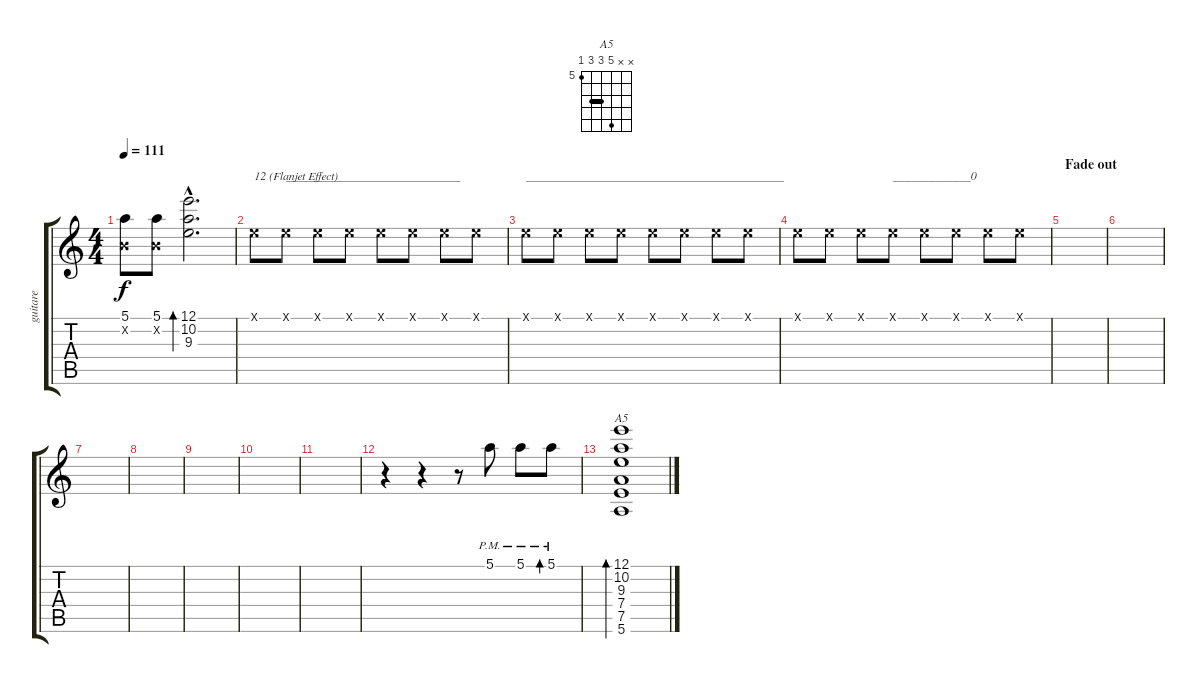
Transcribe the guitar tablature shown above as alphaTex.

\track ("guitare" "guitare") {instrument electricguitarjazz}
\staff {score tabs}
\tuning (E4 B3 G3 D3 A2 E2) {hide}
\chord ("A5" x x 9 7 7 5) {firstfret 5 barre 7}
\ts (4 4)
\tempo 111
\clef g2
\ks c
(5.1 0.2{x}).8{dy f} (5.1 0.2{x}).8 (12.1{hac} 10.2{hac} 9.3{hac}).2{d bd 120} |
0.1{x}.8{txt "12 (Flanjet Effect)"} 0.1{x}.8{txt "_____________________________"} 0.1{x}.8 0.1{x}.8 0.1{x}.8 0.1{x}.8 0.1{x}.8 0.1{x}.8 |
0.1{x}.8{txt "___________________________________________"} 0.1{x}.8 0.1{x}.8 0.1{x}.8 0.1{x}.8 0.1{x}.8 0.1{x}.8 0.1{x}.8 |
0.1{x}.8 0.1{x}.8 0.1{x}.8 0.1{x}.8{txt "_____________0"} 0.1{x}.8 0.1{x}.8 0.1{x}.8 0.1{x}.8 |
\section ("" "Fade out")
|
|
|
|
|
|
|
r.4 r.4 r.8 5.1{pm}.8 5.1{pm}.8 5.1{pm}.8{bd 240} |
(12.1 10.2 9.3 7.4 7.5 5.6).1{bd 240 ch "A5"}
